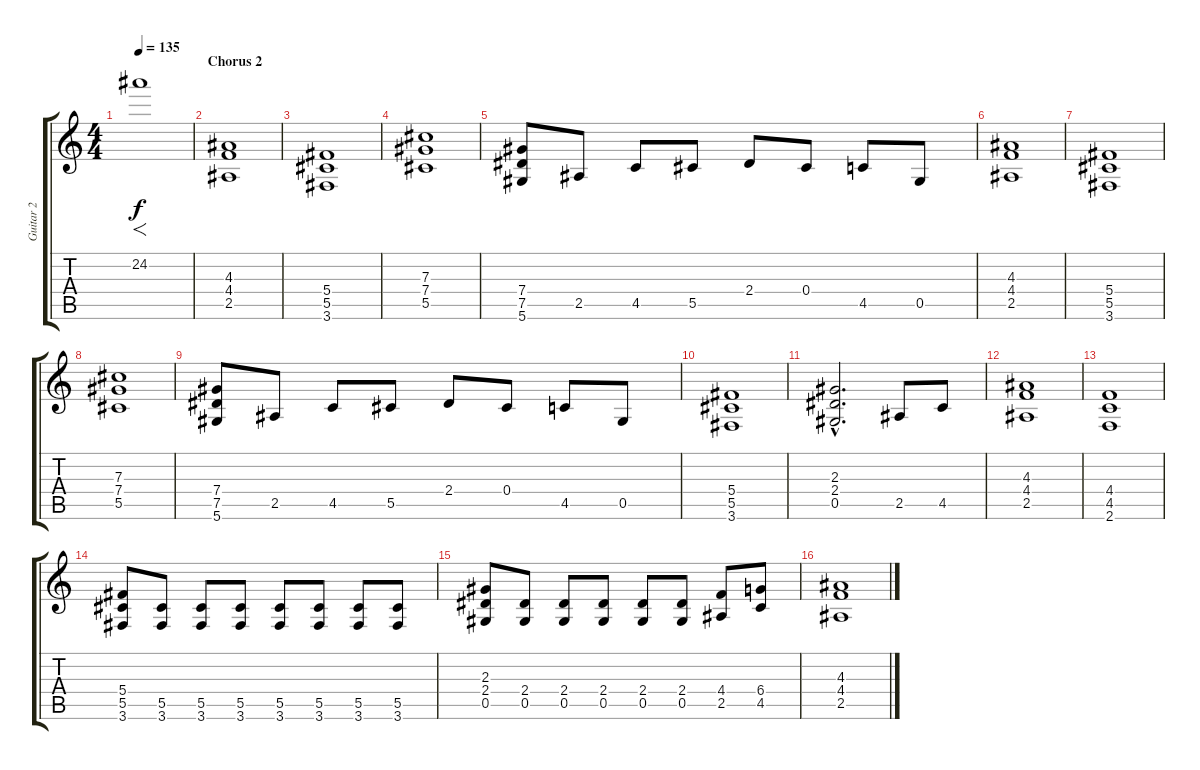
\track ("Guitar 2" "Guitar 2") {instrument distortionguitar}
\staff {score tabs}
\tuning (Eb4 Bb3 Gb3 Db3 Ab2 Eb2) {hide}
\ts (4 4)
\tempo 135
\clef g2
\ks c
24.2.1{f dy f instrument distortionguitar} |
\section ("" "Chorus 2")
(4.3 4.4 2.5).1 |
(5.4 5.5 3.6).1 |
(7.3 7.4 5.5).1 |
(7.4 7.5 5.6).8 2.5.8 4.5.8 5.5.8 2.4.8 0.4.8 4.5.8 0.5.8 |
(4.3 4.4 2.5).1 |
(5.4 5.5 3.6).1 |
(7.3 7.4 5.5).1 |
(7.4 7.5 5.6).8 2.5.8 4.5.8 5.5.8 2.4.8 0.4.8 4.5.8 0.5.8 |
(5.4 5.5 3.6).1 |
(2.3{hac} 2.4{hac} 0.5{hac}).2{d} 2.5.8 4.5.8 |
(4.3 4.4 2.5).1 |
(4.4 4.5 2.6).1 |
(5.4 5.5 3.6).8 (5.5 3.6).8 (5.5 3.6).8 (5.5 3.6).8 (5.5 3.6).8 (5.5 3.6).8 (5.5 3.6).8 (5.5 3.6).8 |
(2.3 2.4 0.5).8 (2.4 0.5).8 (2.4 0.5).8 (2.4 0.5).8 (2.4 0.5).8 (2.4 0.5).8 (4.4 2.5).8 (6.4 4.5).8 |
(4.3 4.4 2.5).1
